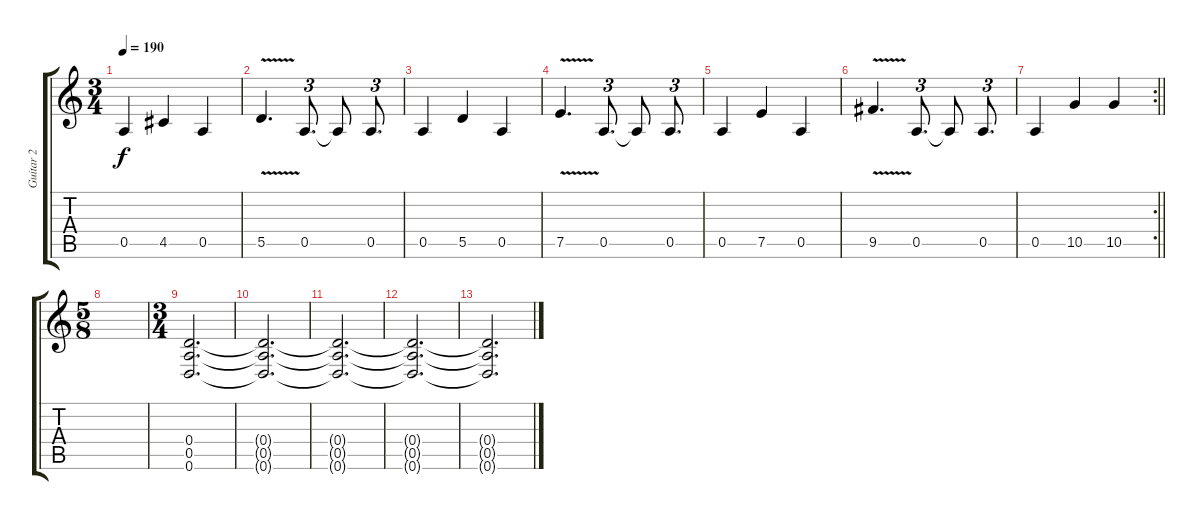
\track ("Guitar 2" "Guitar 2") {instrument distortionguitar}
\staff {score tabs}
\tuning (E4 B3 G3 D3 A2 D2) {hide}
\ts (3 4)
\tempo 190
\clef g2
\ks c
0.5.4{dy f} 4.5.4 0.5.4 |
5.5{v}.4{d} 0.5.8{d tu (3 2)} 0.5{t}.8 0.5.8{d tu (3 2)} |
0.5.4 5.5.4 0.5.4 |
7.5{v}.4{d} 0.5.8{d tu (3 2)} 0.5{t}.8 0.5.8{d tu (3 2)} |
0.5.4 7.5.4 0.5.4 |
9.5{v}.4{d} 0.5.8{d tu (3 2)} 0.5{t}.8 0.5.8{d tu (3 2)} |
\rc 2
\barLineRight lightlight
0.5.4 10.5.4 10.5.4 |
\ts (5 8)
|
\ts (3 4)
(0.4 0.5 0.6).2{d} |
(0.4{t} 0.5{t} 0.6{t}).2{d} |
(0.4{t} 0.5{t} 0.6{t}).2{d} |
(0.4{t} 0.5{t} 0.6{t}).2{d} |
(0.4{t} 0.5{t} 0.6{t}).2{d}
